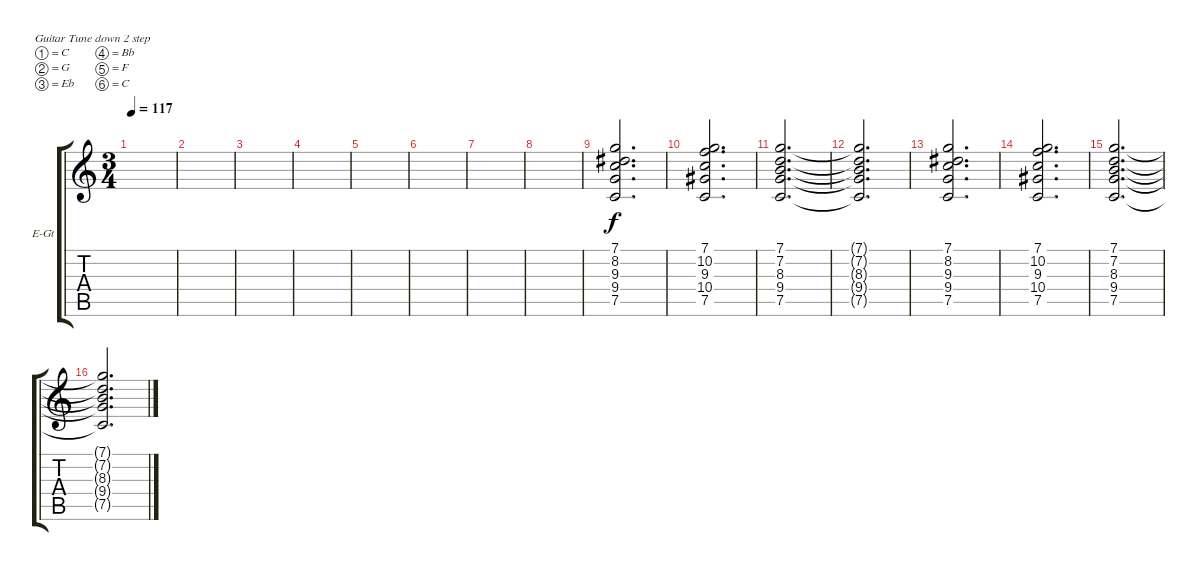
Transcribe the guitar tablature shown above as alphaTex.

\bracketExtendMode groupsimilarinstruments
\firstSystemTrackNameOrientation horizontal
\otherSystemsTrackNameOrientation horizontal
\track ("Gtr3" "E-Gt") {instrument distortionguitar}
\staff {score tabs}
\tuning (C4 G3 Eb3 Bb2 F2 C2)
\ts (3 4)
\tempo 117
\clef g2
\ks c
|
|
|
|
|
|
|
|
(7.5 9.4 9.3 8.2 7.1).2{d} |
(7.5 10.4 9.3 10.2 7.1).2{d} |
(7.5 9.4 8.3 7.2 7.1).2{d} |
(7.1{t} 7.2{t} 8.3{t} 9.4{t} 7.5{t}).2{d} |
(7.5 9.4 9.3 8.2 7.1).2{d} |
(7.5 10.4 9.3 10.2 7.1).2{d} |
(7.5 9.4 8.3 7.2 7.1).2{d} |
(7.1{t} 7.2{t} 8.3{t} 9.4{t} 7.5{t}).2{d}
